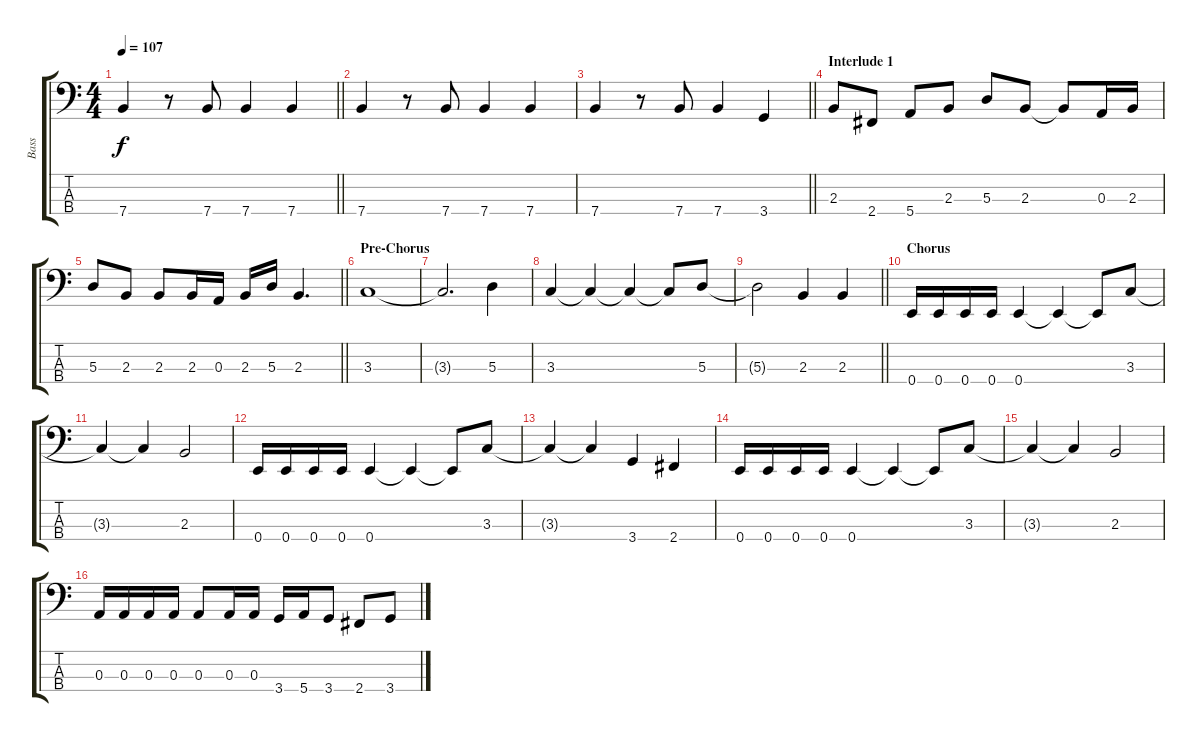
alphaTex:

\track ("Bass" "Bass") {instrument electricbassfinger}
\staff {score tabs}
\tuning (G2 D2 A1 E1) {hide}
\ts (4 4)
\tempo 107
\clef f4
\barLineRight lightlight
\ks c
7.4.4{dy f} r.8 7.4.8 7.4.4 7.4.4 |
7.4.4 r.8 7.4.8 7.4.4 7.4.4 |
\barLineRight lightlight
7.4.4 r.8 7.4.8 7.4.4 3.4.4 |
\section ("" "Interlude 1")
2.3.8 2.4.8 5.4.8 2.3.8 5.3.8 2.3.8 2.3{t}.8 0.3.16 2.3.16 |
\barLineRight lightlight
5.3.8 2.3.8 2.3.8 2.3.16 0.3.16 2.3.16 5.3.16 2.3.4{d} |
\section ("" "Pre-Chorus")
3.3.1 |
3.3{t}.2{d} 5.3.4 |
3.3.4 3.3{t}.4 3.3{t}.4 3.3{t}.8 5.3.8 |
\barLineRight lightlight
5.3{t}.2 2.3.4 2.3.4 |
\section ("" "Chorus")
0.4.16 0.4.16 0.4.16 0.4.16 0.4.4 0.4{t}.4 0.4{t}.8 3.3.8 |
3.3{t}.4 3.3{t}.4 2.3.2 |
0.4.16 0.4.16 0.4.16 0.4.16 0.4.4 0.4{t}.4 0.4{t}.8 3.3.8 |
3.3{t}.4 3.3{t}.4 3.4.4 2.4.4 |
0.4.16 0.4.16 0.4.16 0.4.16 0.4.4 0.4{t}.4 0.4{t}.8 3.3.8 |
3.3{t}.4 3.3{t}.4 2.3.2 |
0.3.16 0.3.16 0.3.16 0.3.16 0.3.8 0.3.16 0.3.16 3.4.16 5.4.16 3.4.8 2.4.8 3.4.8
